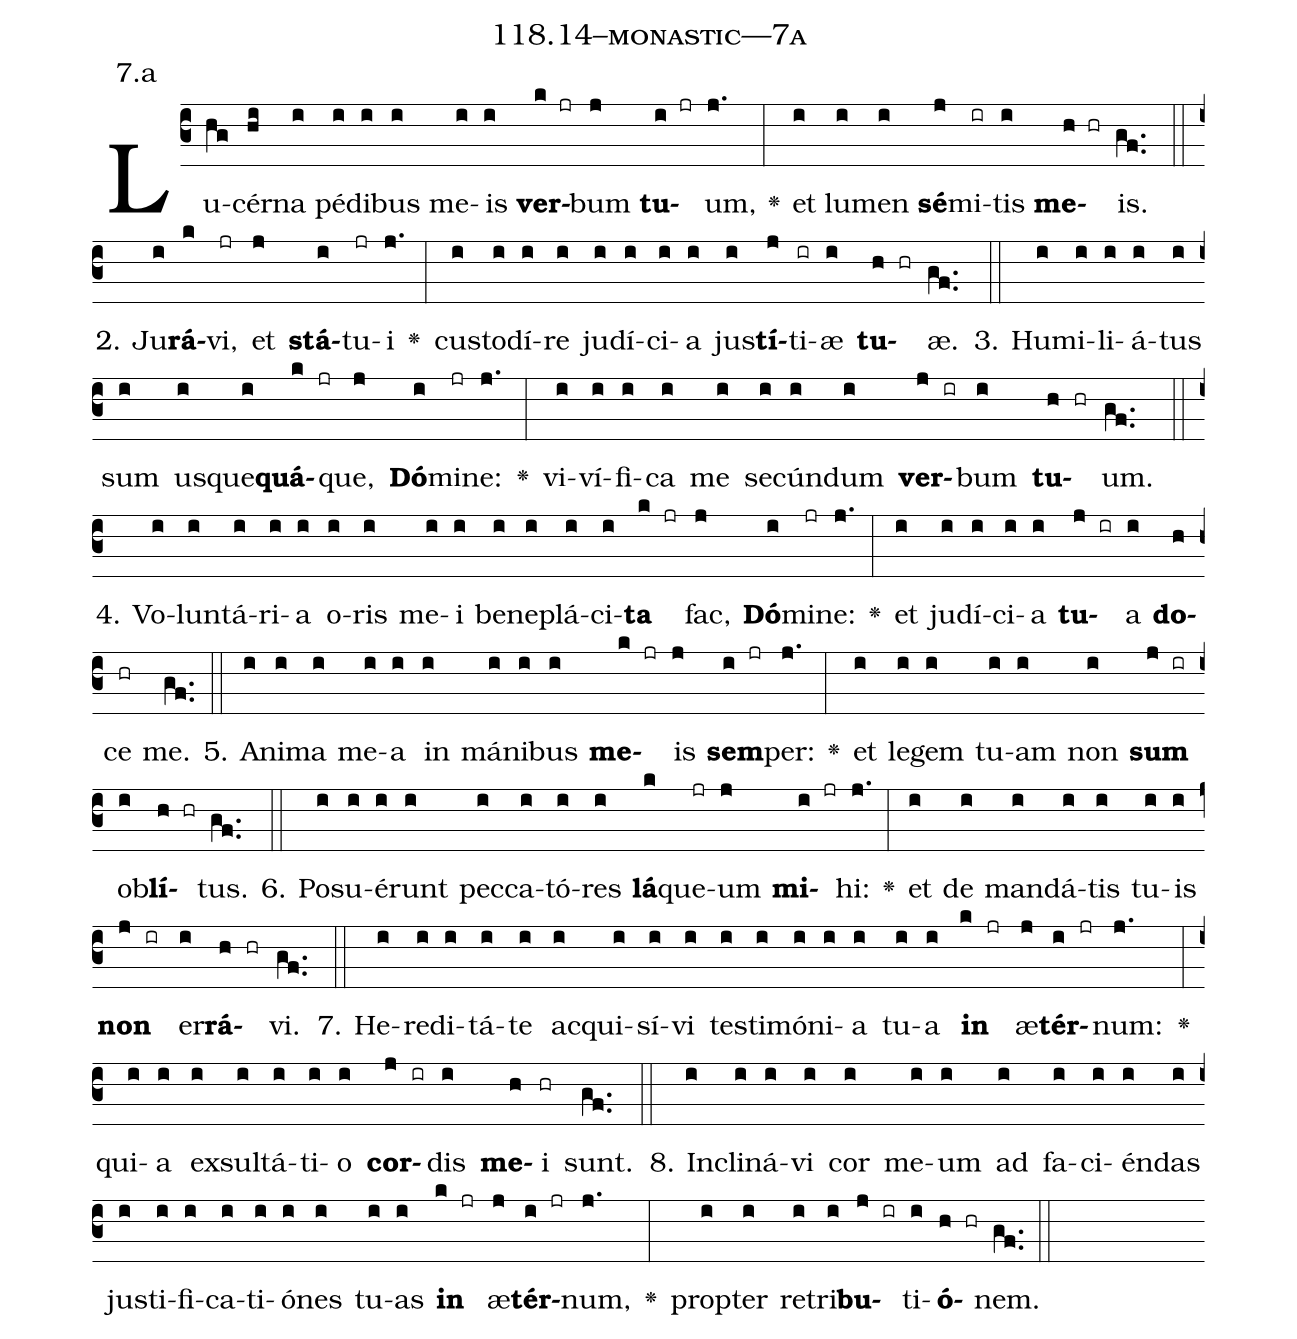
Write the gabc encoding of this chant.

name: 118.14--monastic---7a;
annotation: 7.a;
%%
(c3)Lu(hg)cér(hi)na(i) pé(i)di(i)bus(i) me(i)is(i) <b>ver</b>(k jr)bum(j) <b>tu</b>(i jr)um,(j.) <v>\greheightstar</v>(:) et(i) lu(i)men(i) <b>sé</b>(j)mi(ir)tis(i) <b>me</b>(h hr)is.(gf..) (::)
2. Ju(i)<b>rá</b>(k)vi,(jr) et(j) <b>stá</b>(i)tu(jr)i(j.) <v>\greheightstar</v>(:) cus(i)to(i)dí(i)re(i) ju(i)dí(i)ci(i)a(i) jus(i)<b>tí</b>(j)ti(ir)æ(i) <b>tu</b>(h hr)æ.(gf..) (::)
3. Hu(i)mi(i)li(i)á(i)tus(i) sum(i) us(i)que(i)<b>quá</b>(k jr)que,(j) <b>Dó</b>(i)mi(jr)ne:(j.) <v>\greheightstar</v>(:) vi(i)ví(i)fi(i)ca(i) me(i) se(i)cún(i)dum(i) <b>ver</b>(j ir)bum(i) <b>tu</b>(h hr)um.(gf..) (::)
4. Vo(i)lun(i)tá(i)ri(i)a(i) o(i)ris(i) me(i)i(i) be(i)ne(i)plá(i)ci(i)<b>ta</b>(k jr) fac,(j) <b>Dó</b>(i)mi(jr)ne:(j.) <v>\greheightstar</v>(:) et(i) ju(i)dí(i)ci(i)a(i) <b>tu</b>(j ir)a(i) <b>do</b>(h)ce(hr) me.(gf..) (::)
5. A(i)ni(i)ma(i) me(i)a(i) in(i) má(i)ni(i)bus(i) <b>me</b>(k jr)is(j) <b>sem</b>(i jr)per:(j.) <v>\greheightstar</v>(:) et(i) le(i)gem(i) tu(i)am(i) non(i) <b>sum</b>(j ir) ob(i)<b>lí</b>(h hr)tus.(gf..) (::)
6. Po(i)su(i)é(i)runt(i) pec(i)ca(i)tó(i)res(i) <b>lá</b>(k)que(jr)um(j) <b>mi</b>(i jr)hi:(j.) <v>\greheightstar</v>(:) et(i) de(i) man(i)dá(i)tis(i) tu(i)is(i) <b>non</b>(j ir) er(i)<b>rá</b>(h hr)vi.(gf..) (::)
7. He(i)re(i)di(i)tá(i)te(i) ac(i)qui(i)sí(i)vi(i) tes(i)ti(i)mó(i)ni(i)a(i) tu(i)a(i) <b>in</b>(k jr) æ(j)<b>tér</b>(i jr)num:(j.) <v>\greheightstar</v>(:) qui(i)a(i) ex(i)sul(i)tá(i)ti(i)o(i) <b>cor</b>(j ir)dis(i) <b>me</b>(h)i(hr) sunt.(gf..) (::)
8. In(i)cli(i)ná(i)vi(i) cor(i) me(i)um(i) ad(i) fa(i)ci(i)én(i)das(i) jus(i)ti(i)fi(i)ca(i)ti(i)ó(i)nes(i) tu(i)as(i) <b>in</b>(k jr) æ(j)<b>tér</b>(i jr)num,(j.) <v>\greheightstar</v>(:) prop(i)ter(i) re(i)tri(i)<b>bu</b>(j ir)ti(i)<b>ó</b>(h hr)nem.(gf..) (::)
